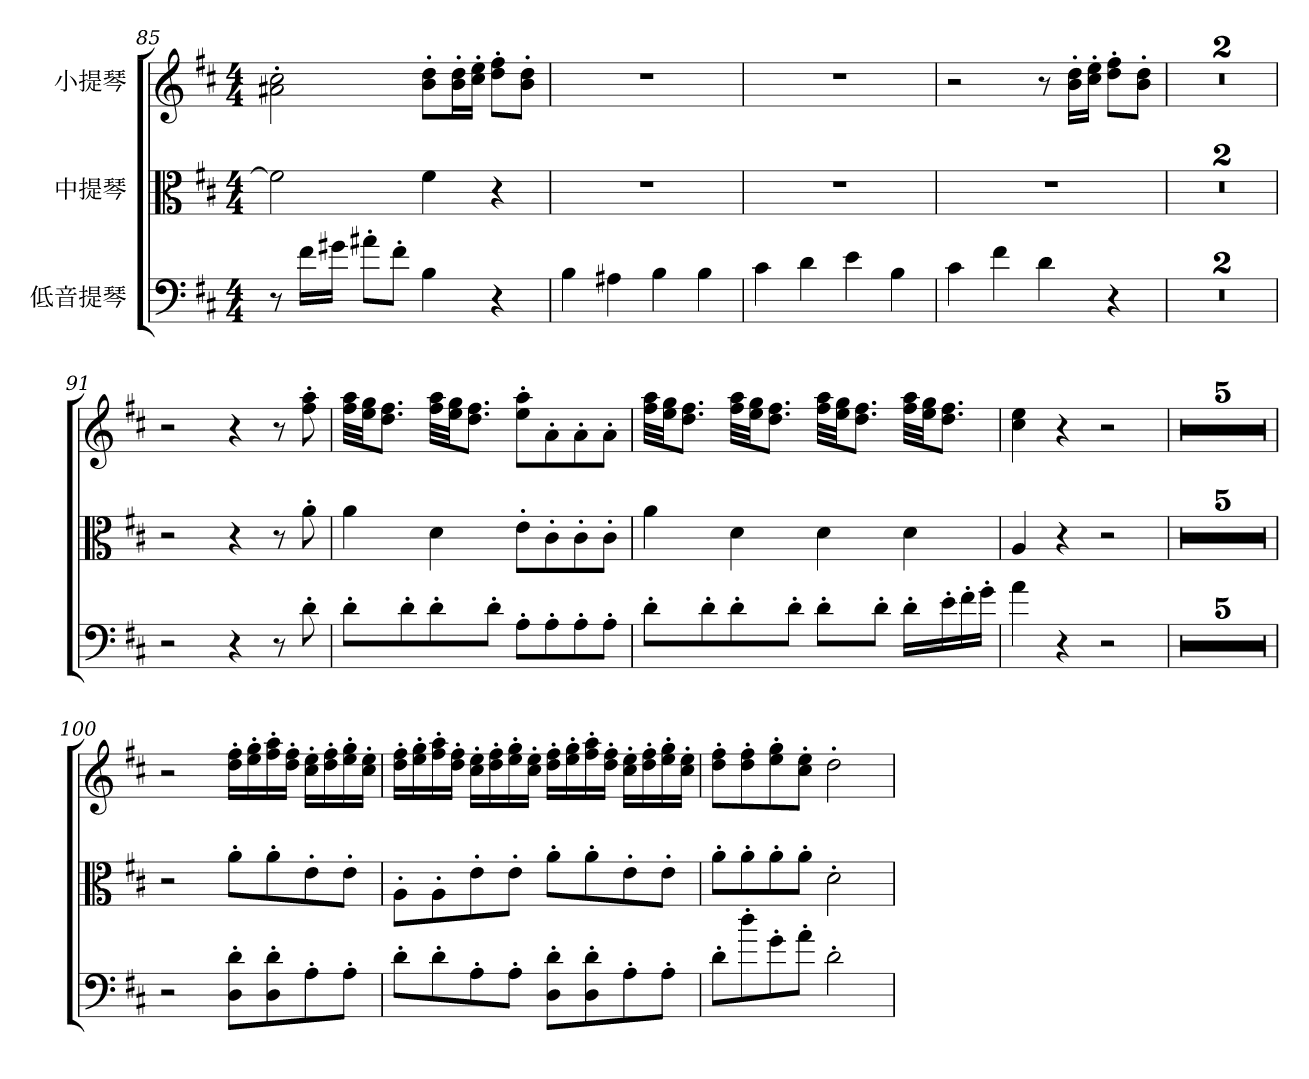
**kern	**kern	**kern
*part3	*part2	*part1
*staff3	*staff2	*staff1
*I"低音提琴	*I"中提琴	*I"小提琴
*clefF4	*clefC3	*clefG2
*ITrd7c12	*	*
*k[f#c#]	*k[f#c#]	*k[f#c#]
*M4/4	*M4/4	*M4/4
=85	=85	=85
8r	2f#\]	2a#X\' 2cc#\'
16F#\LL	.	.
16G#X\JJ	.	.
8A#X'\L	.	.
8F#'\J	.	.
4BB\	4f#\	8b\' 8dd\'L
.	.	16b\' 16dd\'L
.	.	16cc#\' 16ee\'JJ
4r	4r	8dd\' 8ff#\'L
.	.	8b\' 8dd\'J
!!LO:LB:g=z
=86	=86	=86
4BB\	1r	1r
4AA#X\	.	.
4BB\	.	.
4BB\	.	.
=87	=87	=87
4C#\	1r	1r
4D\	.	.
4E\	.	.
4BB\	.	.
=88	=88	=88
4C#\	1r	2r
4F#\	.	.
4D\	.	8r
.	.	16b\' 16dd\'LL
.	.	16cc#\' 16ee\'JJ
4r	.	8dd\' 8ff#\'L
.	.	8b\' 8dd\'J
=89	=89	=89
1r	1r	1r
=90	=90	=90
1r	1r	1r
=91	=91	=91
2r	2r	2r
4r	4r	4r
8r	8r	8r
8D'\	8a'\	8ff#\' 8aa\'
=92	=92	=92
8D'\L	4a\	32ff#\ 32aa\LLL
.	.	32ee\ 32gg\JJ
.	.	8.dd\ 8.ff#\J
8D'\	.	.
8D'\	4d\	32ff#\ 32aa\LLL
.	.	32ee\ 32gg\JJ
.	.	8.dd\ 8.ff#\J
8D'\J	.	.
8AA'\L	8e'\L	8ee\' 8aa\'L
8AA'\	8c#'\	8a'\
8AA'\	8c#'\	8a'\
8AA'\J	8c#'\J	8a'\J
!!LO:LB:g=z
=93	=93	=93
8D'\L	4a\	32ff#\ 32aa\LLL
.	.	32ee\ 32gg\JJ
.	.	8.dd\ 8.ff#\J
8D'\	.	.
8D'\	4d\	32ff#\ 32aa\LLL
.	.	32ee\ 32gg\JJ
.	.	8.dd\ 8.ff#\J
8D'\J	.	.
8D'\L	4d\	32ff#\ 32aa\LLL
.	.	32ee\ 32gg\JJ
.	.	8.dd\ 8.ff#\J
8D'\J	.	.
16D'\LL	4d\	32ff#\ 32aa\LLL
.	.	32ee\ 32gg\JJ
16E'\	.	8.dd\ 8.ff#\J
16F#'\	.	.
16G'\JJ	.	.
=94	=94	=94
4A\	4A/	4cc#\ 4ee\
4r	4r	4r
2r	2r	2r
=95	=95	=95
1r	1r	1r
=96	=96	=96
1r	1r	1r
=97	=97	=97
1r	1r	1r
=98	=98	=98
1r	1r	1r
=99	=99	=99
1r	1r	1r
=100	=100	=100
2r	2r	2r
8DD\' 8D\'L	8a'\L	16dd\' 16ff#\'LL
.	.	16ee\' 16gg\'
8DD\' 8D\'	8a'\	16ff#\' 16aa\'
.	.	16dd\' 16ff#\'JJ
8AA'\	8e'\	16cc#\' 16ee\'LL
.	.	16dd\' 16ff#\'
8AA'\J	8e'\J	16ee\' 16gg\'
.	.	16cc#\' 16ee\'JJ
!!LO:PB:g=z
=101	=101	=101
8D'\L	8A'\L	16dd\' 16ff#\'LL
.	.	16ee\' 16gg\'
8D'\	8A'\	16ff#\' 16aa\'
.	.	16dd\' 16ff#\'JJ
8AA'\	8e'\	16cc#\' 16ee\'LL
.	.	16dd\' 16ff#\'
8AA'\J	8e'\J	16ee\' 16gg\'
.	.	16cc#\' 16ee\'JJ
8DD\' 8D\'L	8a'\L	16dd\' 16ff#\'LL
.	.	16ee\' 16gg\'
8DD\' 8D\'	8a'\	16ff#\' 16aa\'
.	.	16dd\' 16ff#\'JJ
8AA'\	8e'\	16cc#\' 16ee\'LL
.	.	16dd\' 16ff#\'
8AA'\J	8e'\J	16ee\' 16gg\'
.	.	16cc#\' 16ee\'JJ
=102	=102	=102
8D'\L	8a'\L	8dd\' 8ff#\'L
8d'\	8a'\	8dd\' 8ff#\'
8G'\	8a'\	8ee\' 8gg\'
8A'\J	8a'\J	8cc#\' 8ee\'J
2D'\	2d'\	2dd'\
=	=	=
*-	*-	*-
